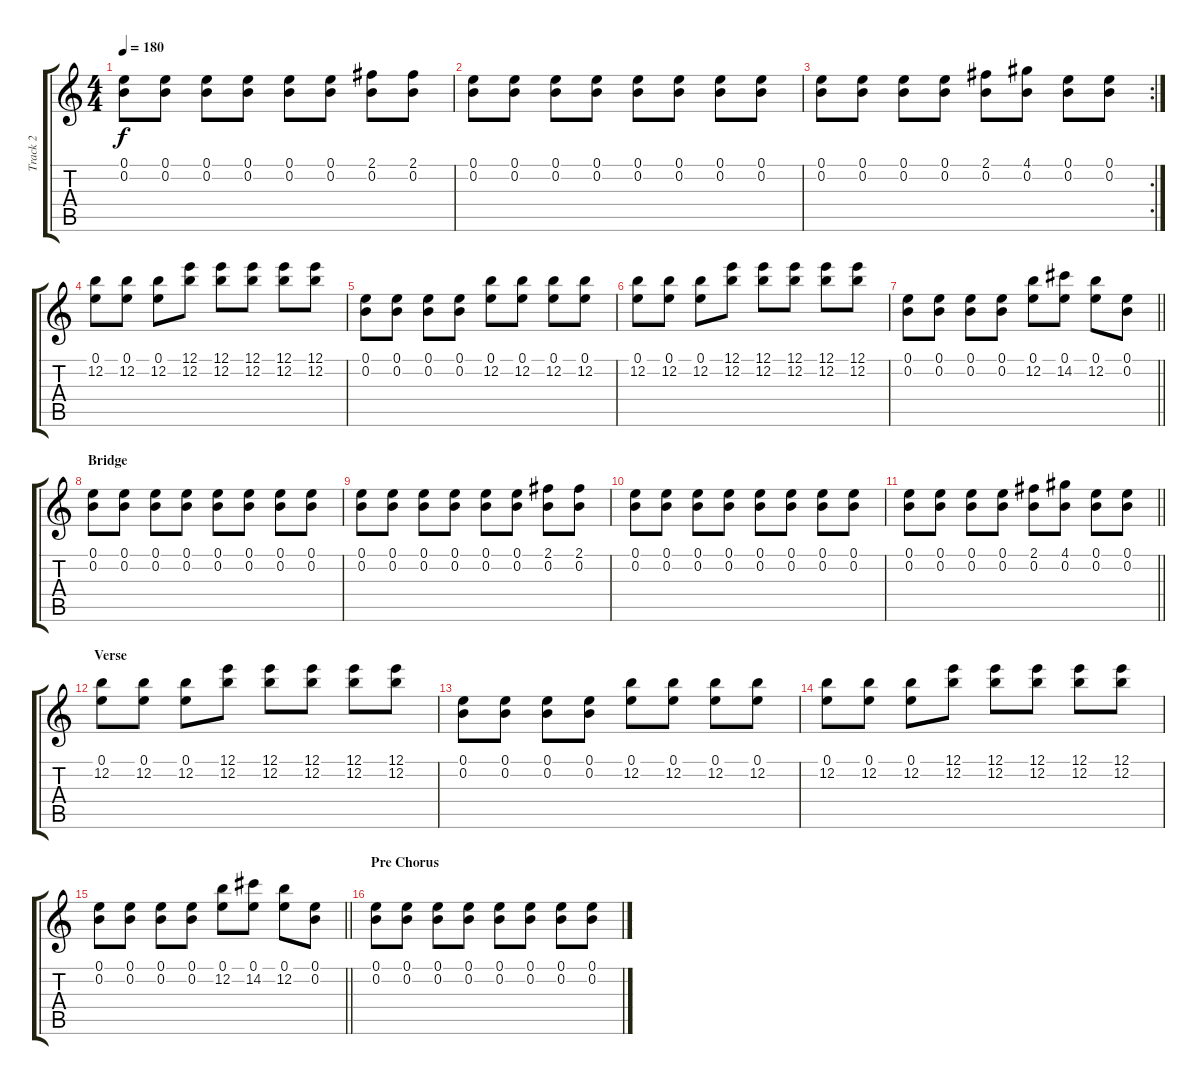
\track ("Track 2" "Track 2") {instrument overdrivenguitar}
\staff {score tabs}
\tuning (E4 B3 G3 D3 A2 E2) {hide}
\ts (4 4)
\tempo 180
\clef g2
\ks c
(0.1 0.2).8{dy f} (0.1 0.2).8 (0.1 0.2).8 (0.1 0.2).8 (0.1 0.2).8 (0.1 0.2).8 (2.1 0.2).8 (2.1 0.2).8 |
(0.1 0.2).8 (0.1 0.2).8 (0.1 0.2).8 (0.1 0.2).8 (0.1 0.2).8 (0.1 0.2).8 (0.1 0.2).8 (0.1 0.2).8 |
\rc 2
(0.1 0.2).8 (0.1 0.2).8 (0.1 0.2).8 (0.1 0.2).8 (2.1 0.2).8 (4.1 0.2).8 (0.1 0.2).8 (0.1 0.2).8 |
(0.1 12.2).8 (0.1 12.2).8 (0.1 12.2).8 (12.1 12.2).8 (12.1 12.2).8 (12.1 12.2).8 (12.1 12.2).8 (12.1 12.2).8 |
(0.1 0.2).8 (0.1 0.2).8 (0.1 0.2).8 (0.1 0.2).8 (0.1 12.2).8 (0.1 12.2).8 (0.1 12.2).8 (0.1 12.2).8 |
(0.1 12.2).8 (0.1 12.2).8 (0.1 12.2).8 (12.1 12.2).8 (12.1 12.2).8 (12.1 12.2).8 (12.1 12.2).8 (12.1 12.2).8 |
\barLineRight lightlight
(0.1 0.2).8 (0.1 0.2).8 (0.1 0.2).8 (0.1 0.2).8 (0.1 12.2).8 (0.1 14.2).8 (0.1 12.2).8 (0.1 0.2).8 |
\section ("" "Bridge")
(0.1 0.2).8 (0.1 0.2).8 (0.1 0.2).8 (0.1 0.2).8 (0.1 0.2).8 (0.1 0.2).8 (0.1 0.2).8 (0.1 0.2).8 |
(0.1 0.2).8 (0.1 0.2).8 (0.1 0.2).8 (0.1 0.2).8 (0.1 0.2).8 (0.1 0.2).8 (2.1 0.2).8 (2.1 0.2).8 |
(0.1 0.2).8 (0.1 0.2).8 (0.1 0.2).8 (0.1 0.2).8 (0.1 0.2).8 (0.1 0.2).8 (0.1 0.2).8 (0.1 0.2).8 |
\barLineRight lightlight
(0.1 0.2).8 (0.1 0.2).8 (0.1 0.2).8 (0.1 0.2).8 (2.1 0.2).8 (4.1 0.2).8 (0.1 0.2).8 (0.1 0.2).8 |
\section ("" "Verse")
(0.1 12.2).8 (0.1 12.2).8 (0.1 12.2).8 (12.1 12.2).8 (12.1 12.2).8 (12.1 12.2).8 (12.1 12.2).8 (12.1 12.2).8 |
(0.1 0.2).8 (0.1 0.2).8 (0.1 0.2).8 (0.1 0.2).8 (0.1 12.2).8 (0.1 12.2).8 (0.1 12.2).8 (0.1 12.2).8 |
(0.1 12.2).8 (0.1 12.2).8 (0.1 12.2).8 (12.1 12.2).8 (12.1 12.2).8 (12.1 12.2).8 (12.1 12.2).8 (12.1 12.2).8 |
\barLineRight lightlight
(0.1 0.2).8 (0.1 0.2).8 (0.1 0.2).8 (0.1 0.2).8 (0.1 12.2).8 (0.1 14.2).8 (0.1 12.2).8 (0.1 0.2).8 |
\section ("" "Pre Chorus")
(0.1 0.2).8 (0.1 0.2).8 (0.1 0.2).8 (0.1 0.2).8 (0.1 0.2).8 (0.1 0.2).8 (0.1 0.2).8 (0.1 0.2).8
